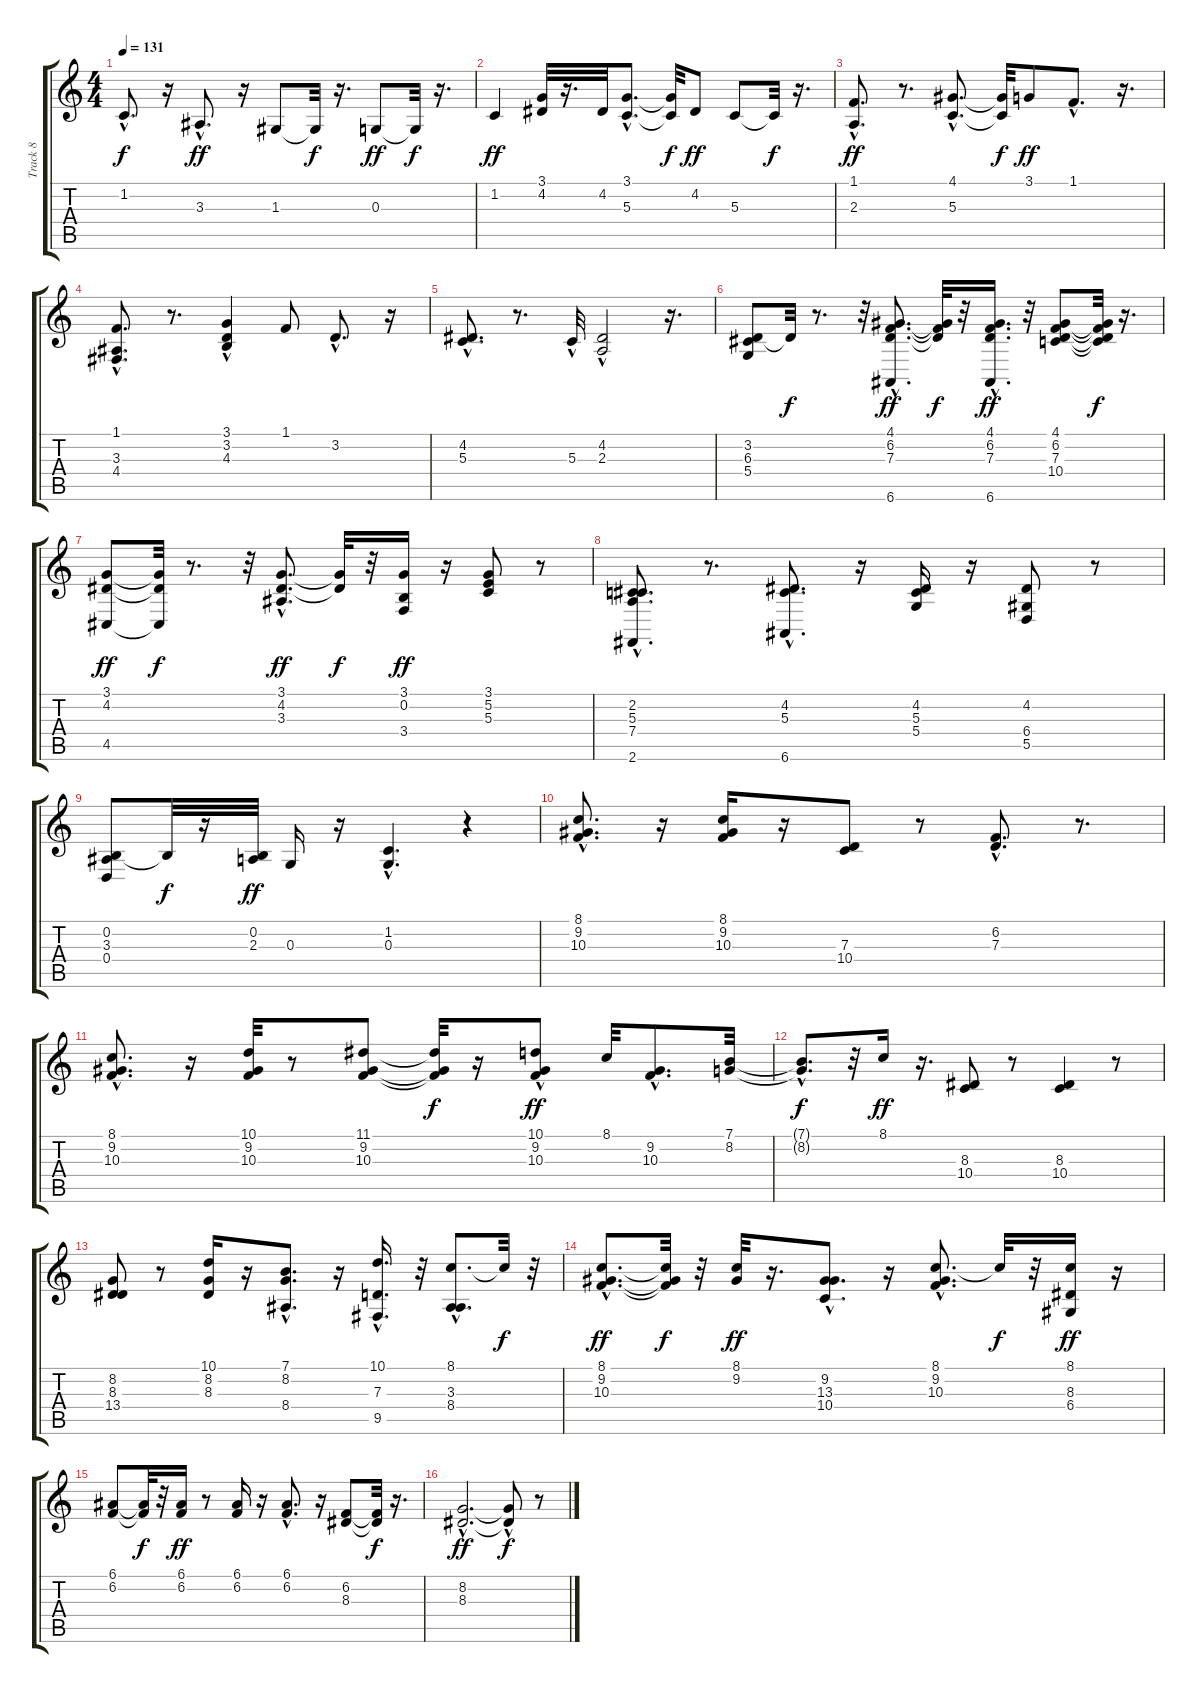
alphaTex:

\track ("Track 8" "Track 8") {instrument acousticgrandpiano}
\staff {score tabs}
\tuning (E4 B3 G3 D3 A2 E2) {hide}
\ts (4 4)
\tempo 131
\clef g2
\ks c
1.2{hac t}.8{d dy f} r.16 3.3{hac}.8{d dy ff} r.16 1.3.8 1.3{t}.32{dy f} r.16{d} 0.3.8{dy ff} 0.3{t}.32{dy f} r.16{d} |
1.2.4{dy ff} (3.1 4.2).32 r.16{d} 4.2.32 (3.1{hac} 5.3{hac}).8{d} (3.1{t} 5.3{t}).32{dy f} 4.2.8{dy ff} 5.3.8 5.3{t}.32{dy f} r.16{d} |
(1.1{hac} 2.3{hac}).8{d dy ff} r.8{d} (4.1{hac} 5.3{hac}).8{d} (4.1{t} 5.3{t}).32{dy f} 3.1.8{dy ff} 1.1{hac}.8{d} r.16{d} |
(1.1{hac} 3.3{hac} 4.4).8{d} r.8{d} (3.1{hac} 3.2 4.3).4 1.1.8 3.2{hac}.8{d} r.16 |
(4.2{hac} 5.3{hac}).8{d} r.8{d} 5.3{hac}.32 (4.2 2.3{hac}).2 r.16{d} |
(3.2 6.3 5.4).8 3.2{t}.32{dy f} r.8{d} r.32 (4.1{hac} 6.2{hac} 7.3{hac} 6.6{hac}).8{d dy ff} (4.1{t} 6.2{t} 7.3{t}).32{dy f} r.32 (4.1{hac} 6.2{hac} 7.3{hac} 6.6{hac}).16{d dy ff} r.32 (4.1 6.2 7.3 10.4).8 (4.1{t} 6.2{t} 7.3{t} 10.4{t}).32{dy f} r.16{d} |
(3.1 4.2 4.5).8{dy ff} (3.1{t} 4.2{t} 4.5{t}).32{dy f} r.8{d} r.32 (3.1{hac} 4.2{hac} 3.3{hac}).8{d dy ff} (3.1{t} 4.2{t}).32{dy f} r.32 (3.1 0.2 3.4).16{dy ff} r.16 (3.1 5.2 5.3).8 r.8 |
(2.2 5.3{hac} 7.4 2.6).8{d} r.8{d} (4.2{hac} 5.3{hac} 6.6{hac}).8{d} r.16 (4.2 5.3 5.4).16 r.16 (4.2 6.4 5.5).8 r.8 |
(0.2 3.3 0.4).8 0.2{t}.32{dy f} r.16 (0.2 2.3).32{dy ff} 0.3.16 r.16 (1.2{hac} 0.3).4{d} r.4 |
(8.1{hac} 9.2{hac} 10.3{hac}).8{d} r.16 (8.1 9.2 10.3).16 r.16 (7.3 10.4).8 r.8 (6.2{hac} 7.3{hac}).8{d} r.8{d} |
(8.1{hac} 9.2{hac} 10.3{hac}).8{d} r.16 (10.1 9.2 10.3).32 r.8 (11.1 9.2 10.3).8 (11.1{t} 9.2{t} 10.3{t}).32{dy f} r.16 (10.1{hac} 9.2{hac} 10.3).8{dy ff} 8.1.32 (9.2{hac} 10.3{hac}).8{d} (7.1 8.2).32 |
(7.1{t} 8.2{hac t}).8{d dy f} r.32 8.1.16{dy ff} r.16{d} (8.3 10.4).8 r.8 (8.3 10.4).4 r.8 |
(8.2 8.3 13.4).8 r.8 (10.1 8.2 8.3).16 r.16 (7.1 8.2{hac} 8.4{hac}).8{d} r.16 (10.1{hac} 7.3{hac} 9.5{hac}).16{d} r.32 (8.1{hac} 3.3{hac} 8.4{hac}).8{d} 8.1{t}.32{dy f} r.32 |
(8.1{hac} 9.2{hac} 10.3{hac}).8{d dy ff} (8.1{t} 9.2{t} 10.3{t}).32{dy f} r.32 (8.1 9.2).32{dy ff} r.16{d} (9.2{hac} 13.3{hac} 10.4{hac}).8{d} r.16 (8.1{hac} 9.2{hac} 10.3{hac}).8{d} 8.1{t}.32{dy f} r.32 (8.1 8.3 6.4).16{dy ff} r.16 |
(6.1 6.2).8 (6.1{t} 6.2{t}).32{dy f} r.32 (6.1 6.2).16{dy ff} r.8 (6.1 6.2).16 r.16 (6.1{hac} 6.2{hac}).8{d} r.16 (6.2 8.3).8 (6.2{t} 8.3{t}).32{dy f} r.16{d} |
(8.2{hac} 8.3{hac}).2{d dy ff} (8.2{t} 8.3{hac t}).8{dy f} r.8
